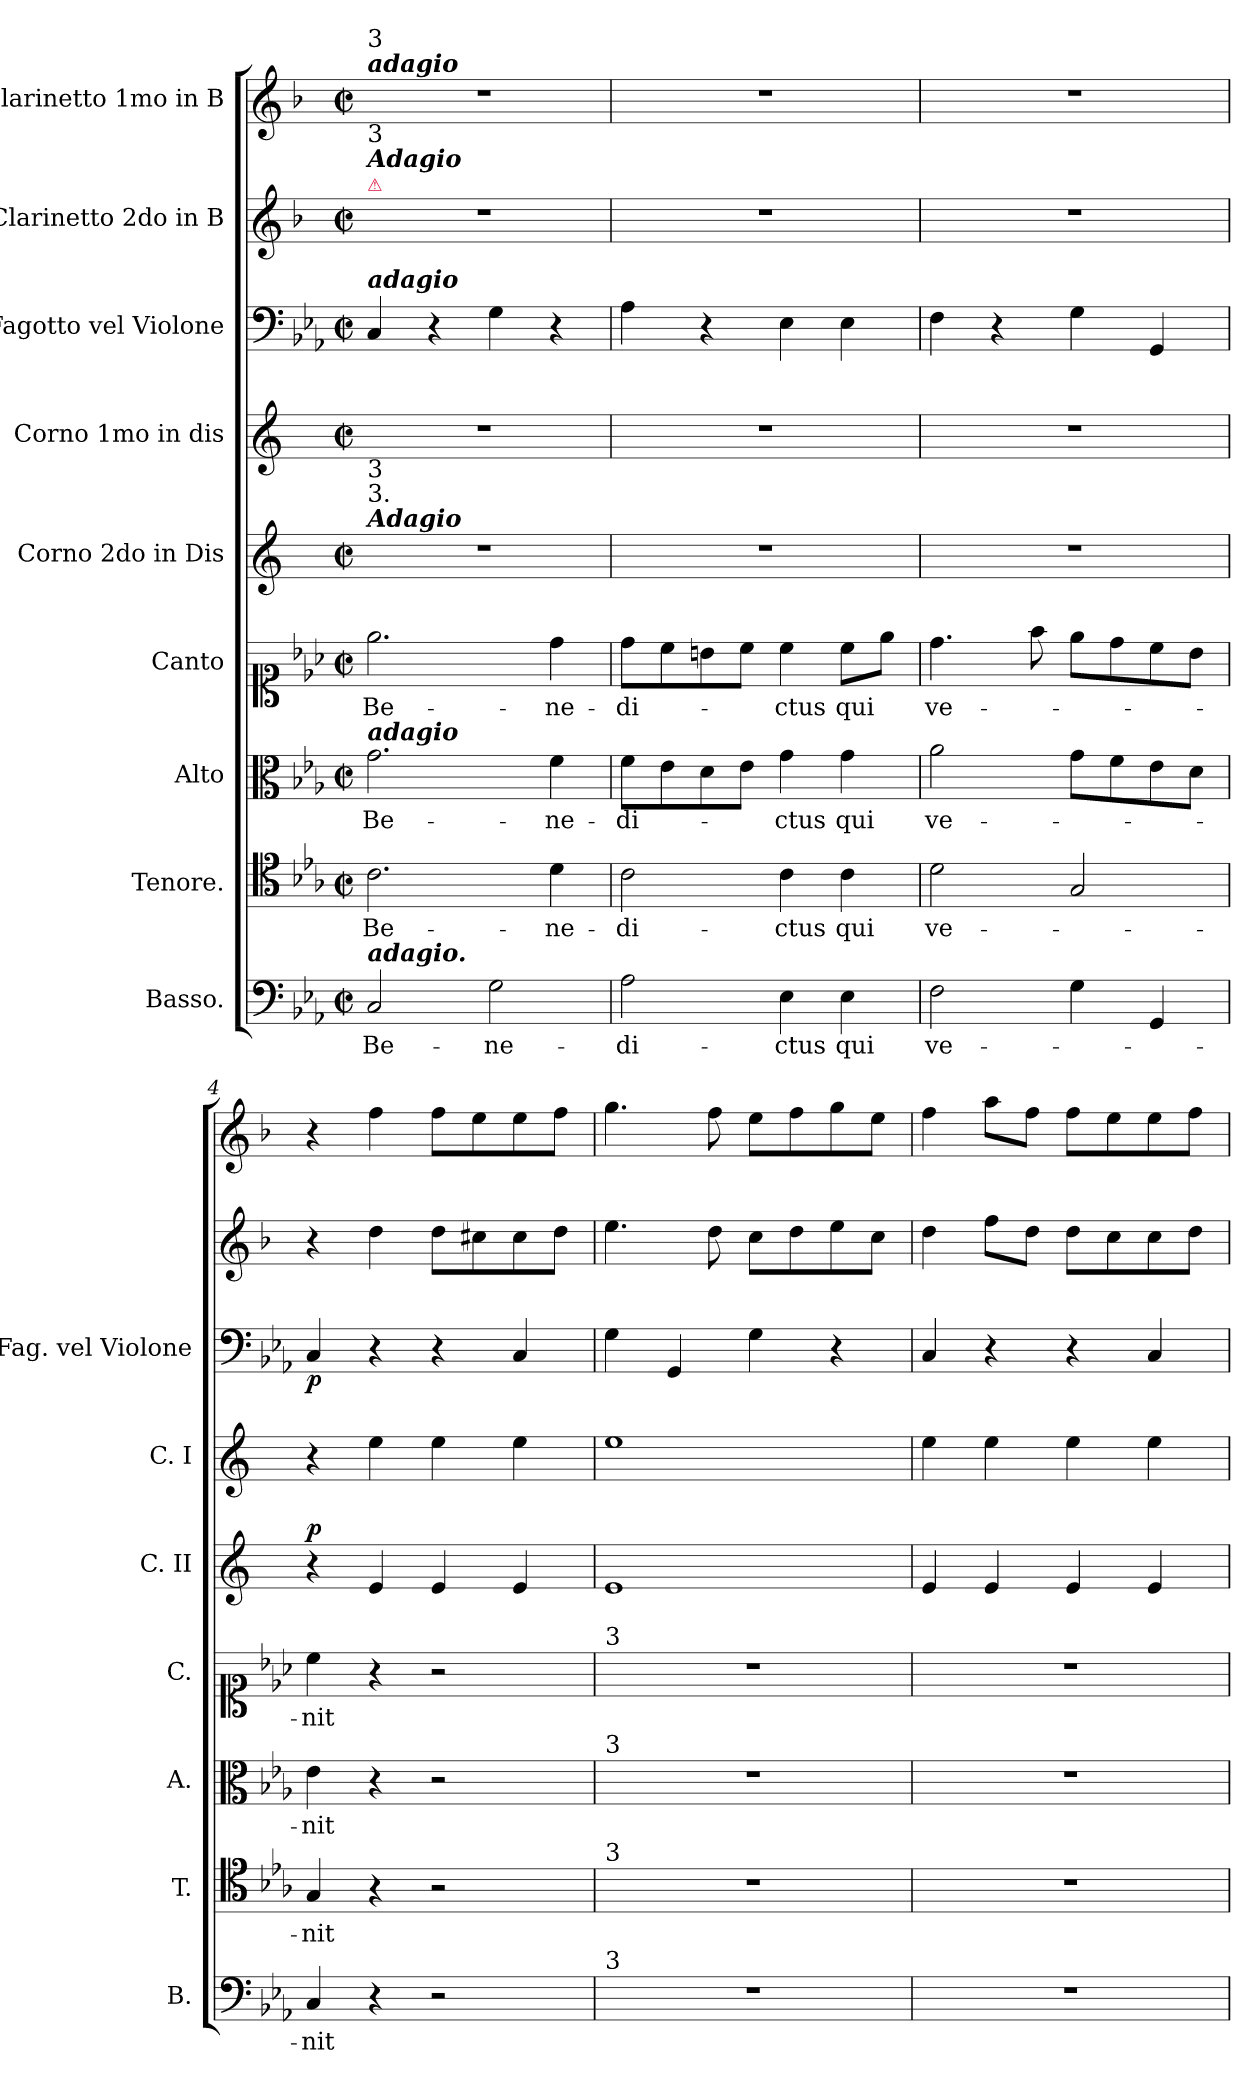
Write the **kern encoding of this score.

**kern	**text	**kern	**text	**kern	**text	**kern	**text	**kern	**dynam	**kern	**kern	**dynam	**kern	**kern
*part9	*part9	*part8	*part8	*part7	*part7	*part6	*part6	*part5	*part5	*part4	*part3	*part3	*part2	*part1
*staff9	*staff9	*staff8	*staff8	*staff7	*staff7	*staff6	*staff6	*staff5	*staff5	*staff4	*staff3	*staff3	*staff2	*staff1
*I"Basso.	*	*I"Tenore.	*	*I"Alto	*	*I"Canto	*	*I"Corno 2do in Dis	*	*I"Corno 1mo in dis	*I"Fagotto vel Violone	*	*I"Clarinetto 2do in B	*I"Clarinetto 1mo in B
*I'B.	*	*I'T.	*	*I'A.	*	*I'C.	*	*I'C. II	*	*I'C. I	*I'Fag. vel Violone	*	*	*
*clefF4	*	*clefC4	*	*clefC3	*	*clefC1	*	*clefG2	*	*clefG2	*clefF4	*	*clefG2	*clefG2
*	*	*	*	*	*	*	*	*ITrd5c9	*	*ITrd5c9	*	*	*ITrd1c2	*ITrd1c2
*k[b-e-a-]	*	*k[b-e-a-]	*	*k[b-e-a-]	*	*k[b-e-a-]	*	*k[b-e-a-]	*	*k[b-e-a-]	*k[b-e-a-]	*	*k[b-e-a-]	*k[b-e-a-]
*E-:	*	*E-:	*	*E-:	*	*E-:	*	*E-:	*	*E-:	*E-:	*	*E-:	*E-:
*M2/2	*	*M2/2	*	*M2/2	*	*M2/2	*	*M2/2	*	*M2/2	*M2/2	*	*M2/2	*M2/2
*met(c|)	*	*met(c|)	*	*met(c|)	*	*met(c|)	*	*met(c|)	*	*met(c|)	*met(c|)	*	*met(c|)	*met(c|)
=1	=1	=1	=1	=1	=1	=1	=1	=1	=1	=1	=1	=1	=1	=1
!	!	!	!	!	!	!	!	!	!	!	!	!	!	!LO:TX:a:Bi:t=adagio
!	!	!	!	!	!	!	!	!	!	!	!	!	!	!LO:TX:a:t=3
!	!	!	!	!	!	!	!	!	!	!	!	!	!LO:TX:a:color=crimson:t=⚠	!
!	!	!	!	!	!	!	!	!	!	!	!	!	!LO:TX:a:Bi:t=Adagio	!
!	!	!	!	!	!	!	!	!	!	!	!	!	!LO:TX:a:t=3	!
!	!	!	!	!	!	!	!	!	!	!	!LO:TX:a:Bi:t=adagio	!	!	!
!	!	!	!	!	!	!	!	!	!	!LO:TX:b:t=3	!	!	!	!
!	!	!	!	!	!	!	!	!LO:TX:a:Bi:t=Adagio	!	!	!	!	!	!
!	!	!	!	!	!	!	!	!LO:TX:a:t=3.	!	!	!	!	!	!
!	!	!	!	!LO:TX:a:Bi:t=adagio	!	!	!	!	!	!	!	!	!	!
!LO:TX:a:Bi:t=adagio.	!	!	!	!	!	!	!	!	!	!	!	!	!	!
2C/	Be-	2.c\	Be-	2.g\	Be-	2.ee-\	Be-	1r	.	1r	4C/	.	1r	1r
.	.	.	.	.	.	.	.	.	.	.	4r	.	.	.
2G\	-ne-	.	.	.	.	.	.	.	.	.	4G\	.	.	.
.	.	4d\	-ne-	4f\	-ne-	4dd\	-ne-	.	.	.	4r	.	.	.
=2	=2	=2	=2	=2	=2	=2	=2	=2	=2	=2	=2	=2	=2	=2
2A-\	-di-	2c\	-di-	8f\L	-di-	8dd\L	-di-	1r	.	1r	4A-\	.	1r	1r
.	.	.	.	8e-\	.	8cc\	.	.	.	.	.	.	.	.
.	.	.	.	8d\	.	8bn\	.	.	.	.	4r	.	.	.
.	.	.	.	8e-\J	.	8cc\J	.	.	.	.	.	.	.	.
4E-\	-ctus	4c\	-ctus	4g\	-ctus	4cc\	-ctus	.	.	.	4E-\	.	.	.
4E-\	qui	4c\	qui	4g\	qui	8cc\L	qui	.	.	.	4E-\	.	.	.
.	.	.	.	.	.	8ee-\J	.	.	.	.	.	.	.	.
=3	=3	=3	=3	=3	=3	=3	=3	=3	=3	=3	=3	=3	=3	=3
2F\	ve-	2d\	ve-	2a-\	ve-	4.dd\	ve-	1r	.	1r	4F\	.	1r	1r
.	.	.	.	.	.	.	.	.	.	.	4r	.	.	.
.	.	.	.	.	.	8ff\	.	.	.	.	.	.	.	.
4G\	.	2G/	.	8g\L	.	8ee-\L	.	.	.	.	4G\	.	.	.
.	.	.	.	8f\	.	8dd\	.	.	.	.	.	.	.	.
4GG/	.	.	.	8e-\	.	8cc\	.	.	.	.	4GG/	.	.	.
.	.	.	.	8d\J	.	8b-\J	.	.	.	.	.	.	.	.
=4	=4	=4	=4	=4	=4	=4	=4	=4	=4	=4	=4	=4	=4	=4
!	!	!	!	!	!	!	!	!	!LO:DY:a	!	!	!	!	!
4C/	-nit	4G/	-nit	4e-\	-nit	4cc\	-nit	4r	p	4r	4C/	p	4r	4r
4r	.	4r	.	4r	.	4r	.	4G/	.	4g\	4r	.	4cc\	4ee-\
2r	.	2r	.	2r	.	2r	.	4G/	.	4g\	4r	.	8cc\L	8ee-\L
.	.	.	.	.	.	.	.	.	.	.	.	.	8bn\	8dd\
.	.	.	.	.	.	.	.	4G/	.	4g\	4C/	.	8b\	8dd\
.	.	.	.	.	.	.	.	.	.	.	.	.	8cc\J	8ee-\J
=5	=5	=5	=5	=5	=5	=5	=5	=5	=5	=5	=5	=5	=5	=5
!	!	!	!	!	!	!LO:TX:a:t=3	!	!	!	!	!	!	!	!
!	!	!	!	!LO:TX:a:t=3	!	!	!	!	!	!	!	!	!	!
!	!	!LO:TX:a:t=3	!	!	!	!	!	!	!	!	!	!	!	!
!LO:TX:a:t=3	!	!	!	!	!	!	!	!	!	!	!	!	!	!
1r	.	1r	.	1r	.	1r	.	1G	.	1g	4G\	.	4.dd\	4.ff\
.	.	.	.	.	.	.	.	.	.	.	4GG/	.	.	.
.	.	.	.	.	.	.	.	.	.	.	.	.	8cc\	8ee-\
.	.	.	.	.	.	.	.	.	.	.	4G\	.	8b-\L	8dd\L
.	.	.	.	.	.	.	.	.	.	.	.	.	8cc\	8ee-\
.	.	.	.	.	.	.	.	.	.	.	4r	.	8dd\	8ff\
.	.	.	.	.	.	.	.	.	.	.	.	.	8b-\J	8dd\J
=6	=6	=6	=6	=6	=6	=6	=6	=6	=6	=6	=6	=6	=6	=6
1r	.	1r	.	1r	.	1r	.	4G/	.	4g\	4C/	.	4cc\	4ee-\
.	.	.	.	.	.	.	.	4G/	.	4g\	4r	.	8ee-\L	8gg\L
.	.	.	.	.	.	.	.	.	.	.	.	.	8cc\J	8ee-\J
.	.	.	.	.	.	.	.	4G/	.	4g\	4r	.	8cc\L	8ee-\L
.	.	.	.	.	.	.	.	.	.	.	.	.	8b-\	8dd\
.	.	.	.	.	.	.	.	4G/	.	4g\	4C/	.	8b-\	8dd\
.	.	.	.	.	.	.	.	.	.	.	.	.	8cc\J	8ee-\J
=	=	=	=	=	=	=	=	=	=	=	=	=	=	=
*-	*-	*-	*-	*-	*-	*-	*-	*-	*-	*-	*-	*-	*-	*-
